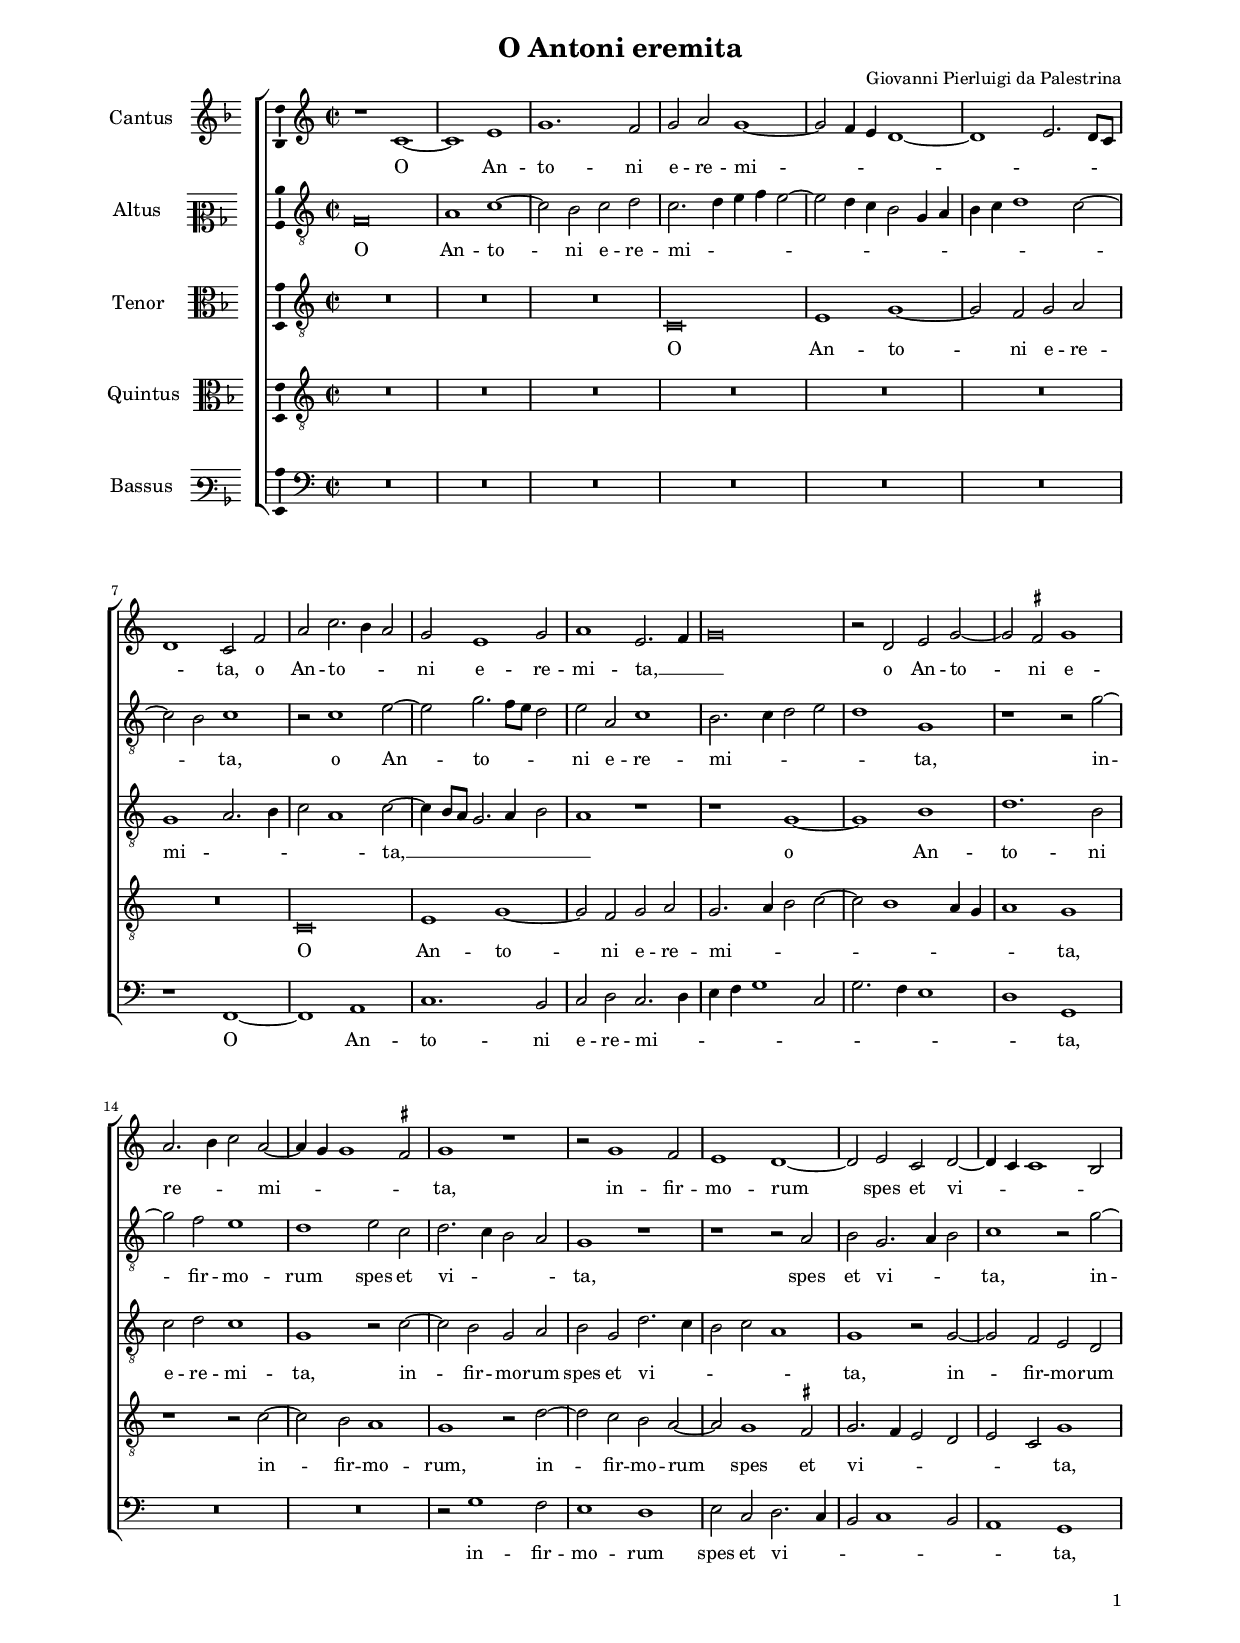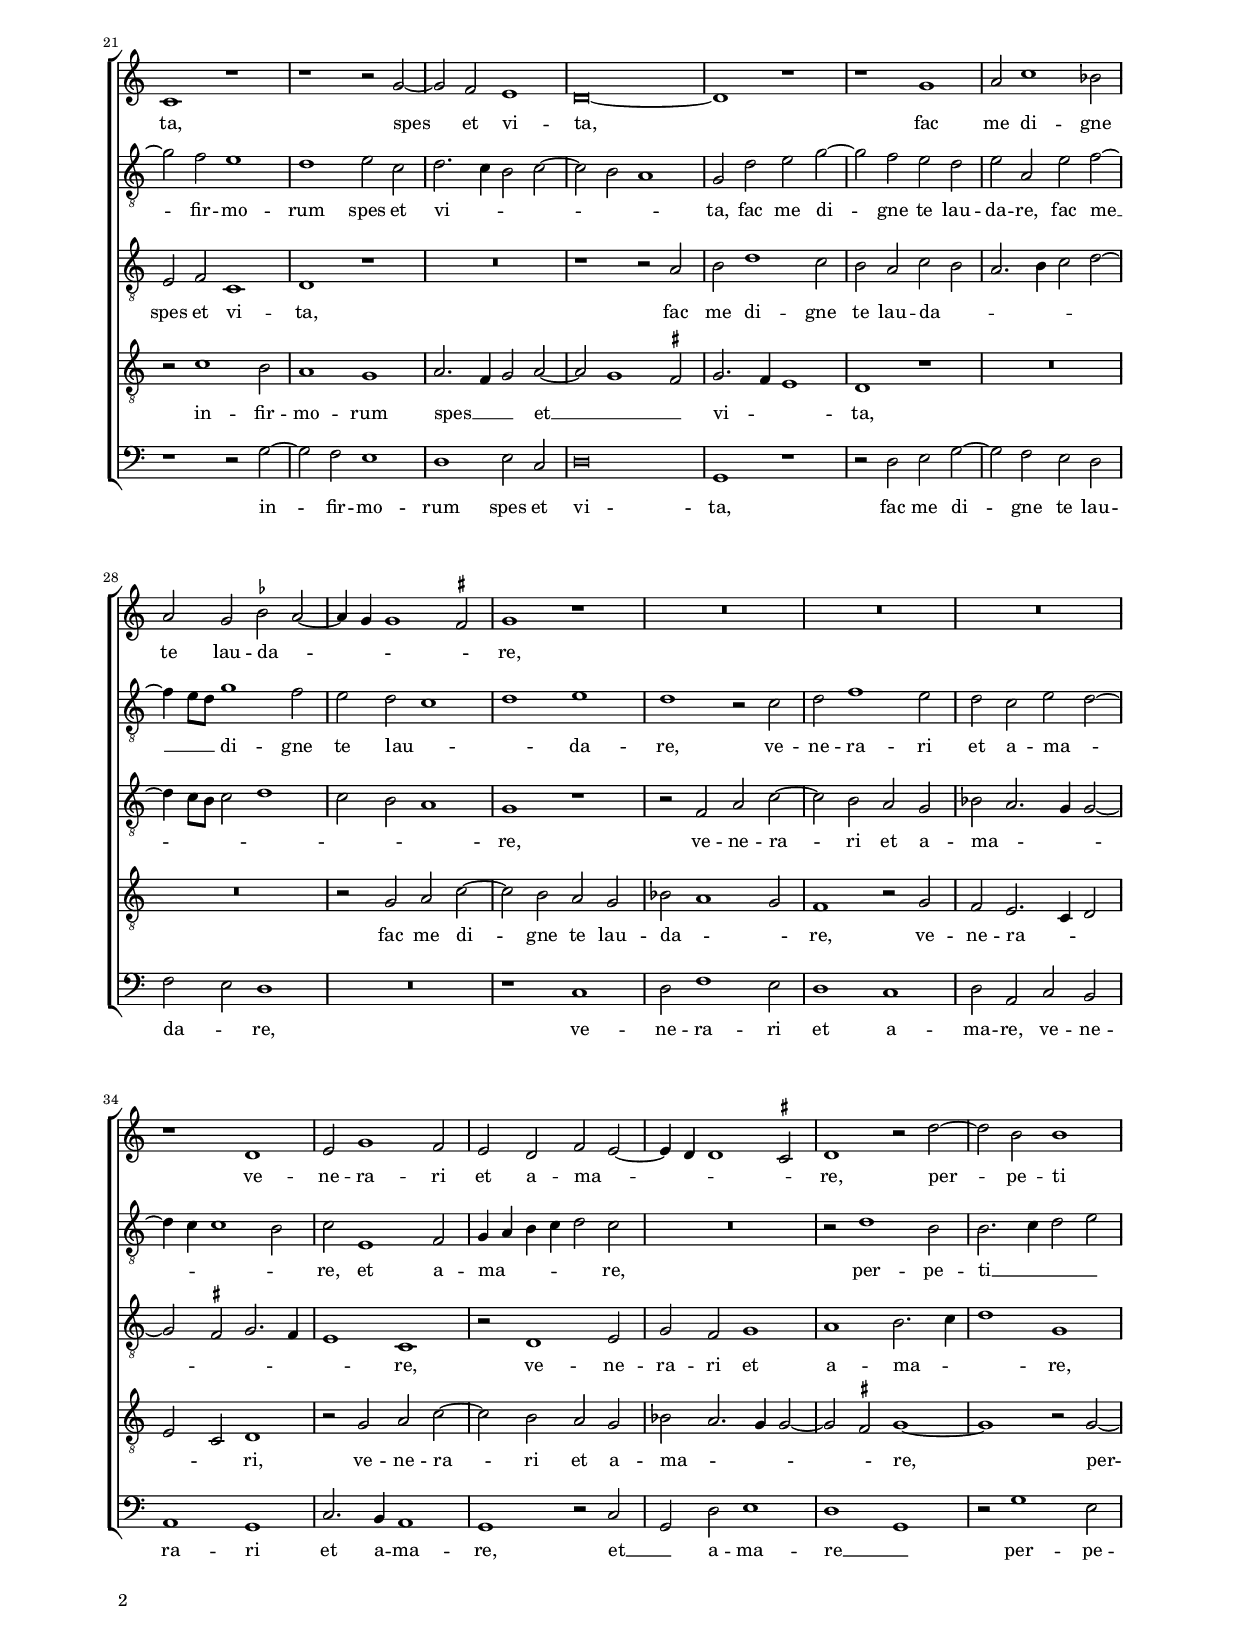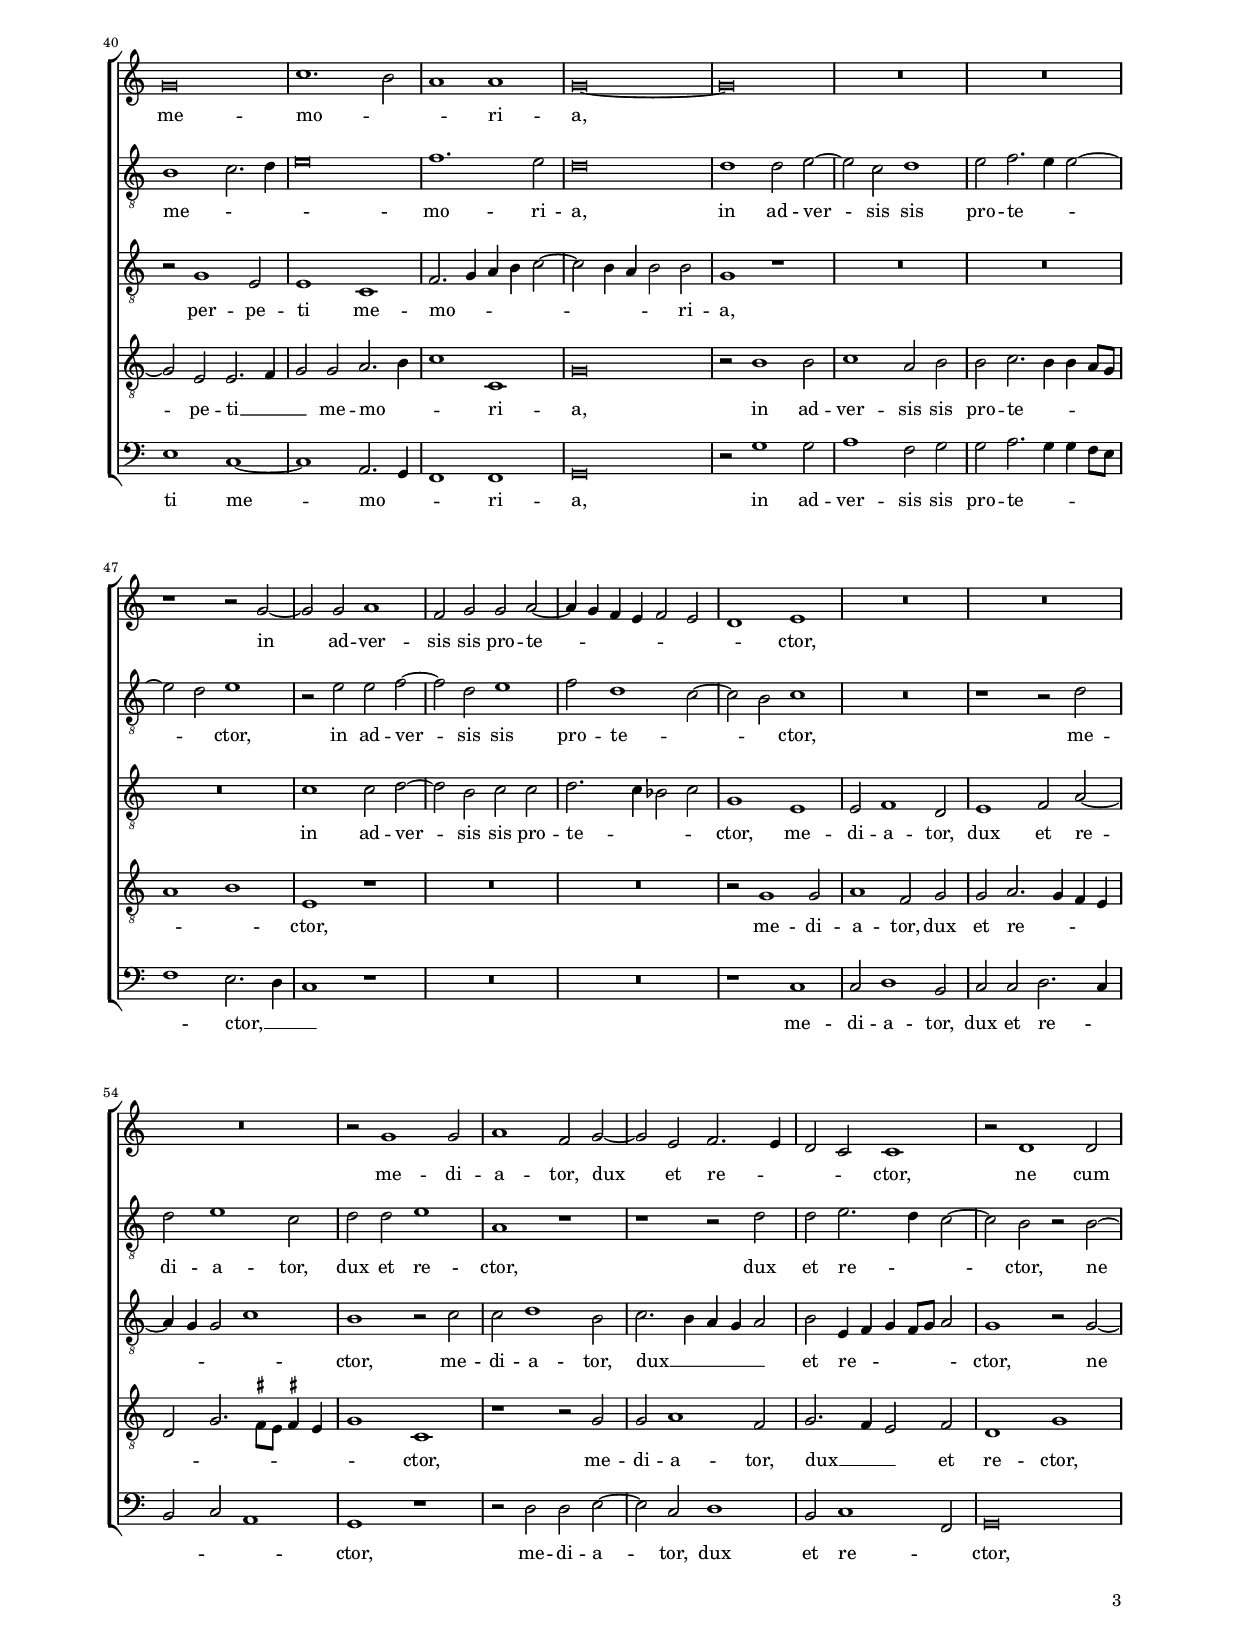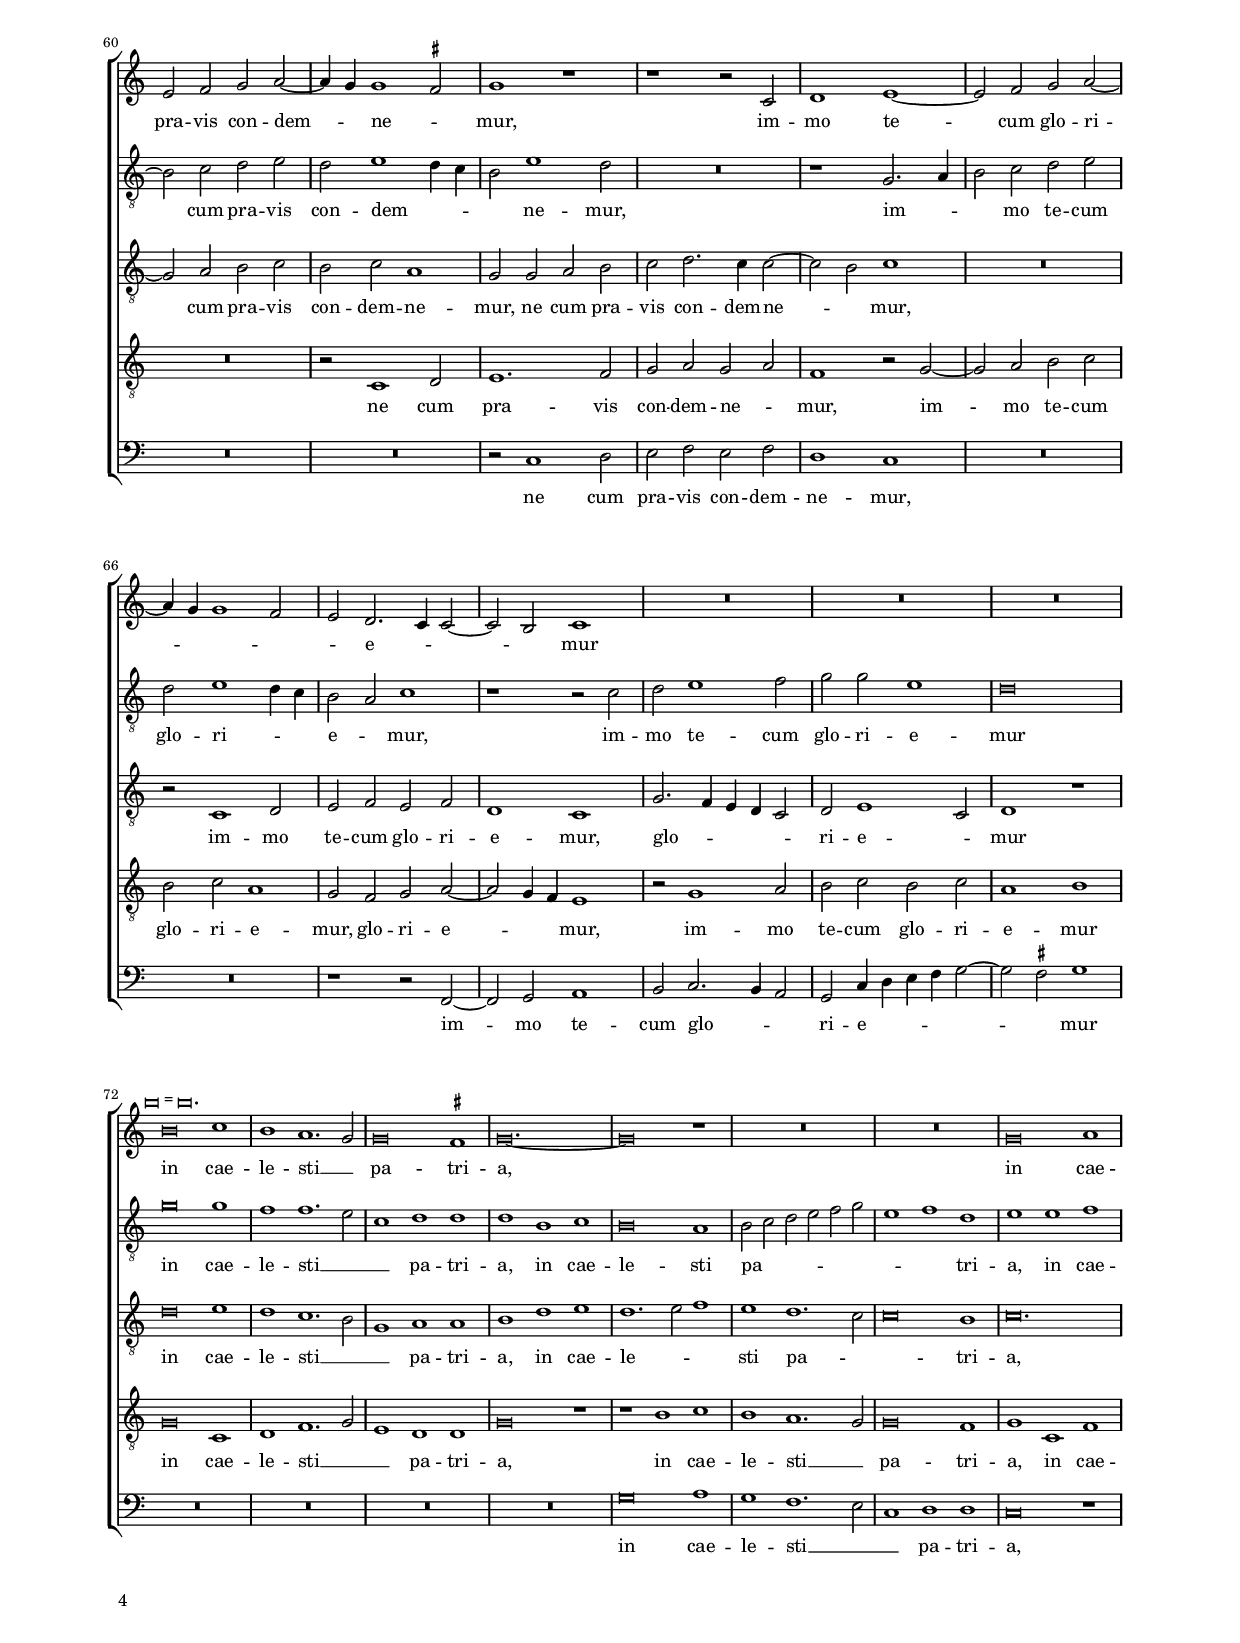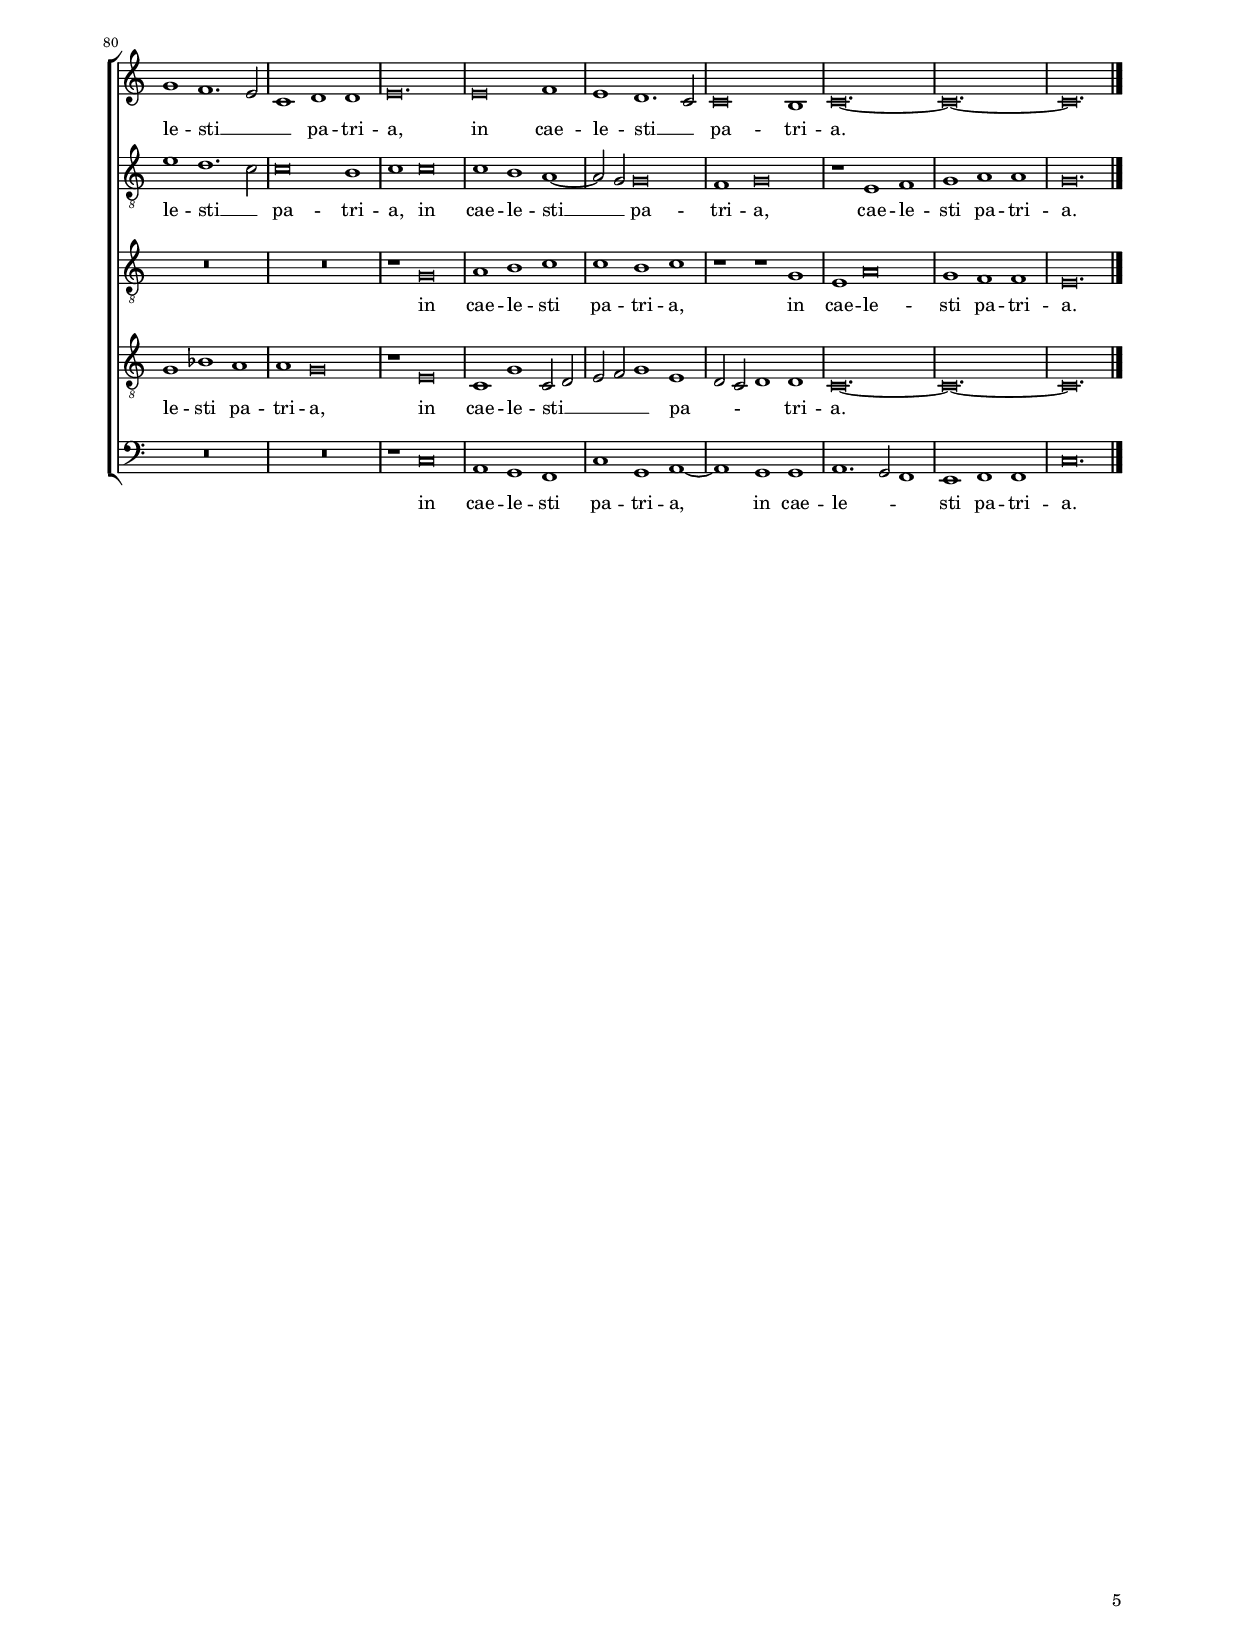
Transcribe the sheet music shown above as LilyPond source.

\header
{
  title="O Antoni eremita"
  composer="Giovanni Pierluigi da Palestrina"
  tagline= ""
}

\version "2.20.0"
\include "deutsch.ly"
#(set-global-staff-size 15)
% #(set-default-paper-size "letter")
#(ly:set-option 'point-and-click #f)


\paper
	{
	top-margin = 1.8 \cm
	bottom-margin = 1.2 \cm
	left-margin = 2 \cm
	right-margin = 2 \cm
	ragged-bottom = ##f
	ragged-last-bottom = ##t
	print-page-number = ##f
	system-system-spacing = #'((basic-distance . 18) (minimum-distance . 14) (padding . 8) (strechability . 150))
    oddFooterMarkup=\markup   \fill-line { "" \fromproperty #'page:page-number-string }
    evenFooterMarkup=\markup  \fill-line { \fromproperty #'page:page-number-string "" }
    last-bottom-spacing = #'((basic-distance . 12) (minimum-distance . 7) (padding . 4))
%	systems-per-page = 3
%   page-count = 4
%	min-systems-per-page = 3
	markup-system-spacing = #'(basic-distance . 12 )
%	print-all-headers = ##t
%	print-first-page-number = ##t
%	first-page-number = 1
	}

timeGlyphPhi =
#(ly:make-stencil
  `(path 0.001
    `(moveto  -1.06 0.0
      curveto -1.06 -0.60 -0.60 -1.06  0.00 -1.06
      curveto  0.60 -1.06  1.06 -0.60  1.06  0.00
      curveto  1.06  0.60  0.60  1.06  0.00  1.06
      curveto -0.60  1.06 -1.06  0.60 -1.06  0.00
      lineto  -0.50  0.00
      lineto  -0.50  0.34
      curveto -0.50  0.64 -0.30  0.94  0.00  0.94
      curveto  0.30  0.94  0.50  0.64  0.50  0.34
      lineto   0.50 -0.34
      curveto  0.50 -0.64  0.34 -0.94  0.00 -0.94
      curveto -0.30 -0.94 -0.50 -0.64 -0.50 -0.34
      lineto  -0.50  0.00
      moveto  -0.05  1.40
      curveto -0.08  1.40 -0.10  1.38 -0.10  1.35
      lineto  -0.10 -1.35
      curveto -0.10 -1.38 -0.08 -1.40 -0.05 -1.40
      lineto   0.05 -1.40
      curveto  0.08 -1.40  0.10 -1.38  0.10 -1.35
      lineto   0.10  1.35
      curveto  0.10  1.38  0.08  1.40  0.05  1.40
      closepath)
     'round
     'round
     #t)
   (cons -1.06 1.06)
   (cons -1 1))

threeTwo = \markup {
  \override #'(baseline-skip . 2)
  \number \vcenter \column {"3" "2"}
}

stencilPhiThreeTwo =
#(lambda (grob)
  (let ((sz (ly:grob-property grob 'font-size 0.0)))
       (set! (ly:grob-property grob 'stencil)
             (ly:stencil-combine-at-edge
               (ly:stencil-scale timeGlyphPhi 1 1)
               X
               RIGHT
               (grob-interpret-markup grob threeTwo )
               0.7 ))))

PhiThreeTwo = {
  \newSpacingSection
  \override Score.SpacingSpanner.common-shortest-duration = #(ly:make-moment 1 2)
  \once \override Staff.TimeSignature.stencil = #stencilPhiThreeTwo
  \time 3/1
}
 


global = {
	\key f \major
	\time 2/2 \set Score.measureLength = #(ly:make-moment 2/1)
    \set Score.tempoHideNote = ##t
    \tempo 2 = 90
    \skip 1*2*71
    \mark \markup { \fontsize #-3 \override #'(style . baroque) { \note  #"breve" #1 = \note #"breve." #1 } }
	\PhiThreeTwo
    \tempo 2 = 135
    \skip 1*3*17 \bar "|."
	}

	ficta = { \once \set suggestAccidentals = ##t }

	forget = #(define-music-function (music) (ly:music?) #{
		\accidentalStyle forget
		$music
		\accidentalStyle default
		#})

	m = \melisma
	me = \melismaEnd



incipitcantus = \markup { \score {
	{
	\set Staff.instrumentName = \markup { \fontsize #1 "Cantus" }
	\key f \major
	\clef violin
	s4 \bar ""
	}
	\layout  {
	raggedright = ##t
	indent = 1.6 \cm
	line-width = 2.2\cm
	\context { \Staff \remove Time_signature_engraver }
	\override Staff.Clef.Y-extent = #'(0 . 0)
	}} \hspace #1 }

      
incipitaltus = \markup { \score {
	{
	\set Staff.instrumentName = \markup { \fontsize #1 "Altus" }
	\key f \major
	\clef mezzosoprano
	s4 \bar ""
	}
	\layout  {
	raggedright = ##t
	indent = 1.6 \cm
	line-width = 2.2\cm
	\context { \Staff \remove Time_signature_engraver }
	\override Staff.Clef.Y-extent = #'(0 . 0)
	}} \hspace #1 }


incipittenor = \markup { \score {
	{
	\set Staff.instrumentName = \markup { \fontsize #1 "Tenor" }
	\key f \major
	\clef alto
	s4 \bar ""
	}
	\layout  {
	raggedright = ##t
	indent = 1.6 \cm
	line-width = 2.2\cm
	\context { \Staff \remove Time_signature_engraver }
	\override Staff.Clef.Y-extent = #'(0 . 0)
	}} \hspace #1 }
      
      
incipitquintus = \markup { \score {
	{
	\set Staff.instrumentName = \markup { \fontsize #1 "Quintus" }
	\key f \major
	\clef alto
	s4 \bar ""
	}
	\layout  {
	raggedright = ##t
	indent = 1.6 \cm
	line-width = 2.2\cm
	\context { \Staff \remove Time_signature_engraver }
	\override Staff.Clef.Y-extent = #'(0 . 0)
	}} \hspace #1 }
      
      
incipitbassus = \markup { \score {
	{
	\set Staff.instrumentName = \markup { \fontsize #1 "Bassus" }
	\key f \major
	\clef varbaritone
	s4 \bar ""
	}
	\layout  {
	raggedright = ##t
	indent = 1.6 \cm
	line-width = 2.2\cm
	\context { \Staff \remove Time_signature_engraver }
	\override Staff.Clef.Y-extent = #'(0 . 0)
	}} \hspace #1 }


cantus =  \relative c''
	{
	r1 f,~
	f1 a
	c1. b2 \noBreak
	c2 d c1~
%5
	c2 b4 a g1~ |
	g1 a2. g8 f \break \noPageBreak
	g1 f2 b
	d2 f2. e4 d2
	c2 a1 c2 \noBreak
%10
	d1 a2. b4 | \noBreak
	c\breve
	r2 g a c~
	c2 \ficta h c1 \break \noPageBreak
	d2. e4 f2 d~
%15
	d4 c c1 \ficta h2 |
	c1 r1 \noBreak
	r2 c1 b2 \noBreak
	a1 g~
	g2 a f g~
%20
	g4 f4 f1 e2 | \pageBreak
	f1 r
	r1 r2 c'~
	c2 b a1
	g\breve~
%25
	g1 r |
	r1 c
	d2 f1 es2 \break \noPageBreak
	d2 c \ficta es2 d~
	d4 c4 c1 \ficta h2
%30
	c1 r |
	R\breve
	R\breve
	R\breve \break \noPageBreak
	r1 g
%35
	a2 c1 b2 |
	a2 g b a~
	a4 g g1 \ficta fis2
	g1 r2 g'~
	g2 e e1 \pageBreak
%40
	c\breve |
	f1. e2
	d1 d
	c\breve~
	c\breve
%45
	R\breve |
	R\breve \break \noPageBreak
	r1 r2 c~
	c2 c d1
	b2 c c d~
%50
	d4 c b a b2 a |
	g1 a
	R\breve
	R\breve \break \noPageBreak
	R\breve
%55
	r2 c1 c2 |
	d1 b2 c~
	c2 a b2. a4
	g2 f f1
	r2 g1 g2 \pageBreak
%60
	a2 b c d~ |
	d4 c c1 \ficta h2
	c1 r
	r1 r2 f,
	g1 a~
%65
	a2 b c d~ | \break \noPageBreak
	d4 c c1 b2
	a2 g2. f4 f2~
	f2 e f1
	R\breve
%70
	R\breve |
	R\breve \break \noPageBreak
% Triple time
	e'\breve f1
	e1 d1. c2
	c\breve \ficta h1
%75
	c\breve.~ |
	c\breve r1
	R\breve.
	R\breve.
	c\breve d1 \pageBreak
%80
	c1 b1. a2 |
	f1 g g
	a\breve.
	a\breve b1
	a1 g1. f2
%85
	f\breve e1 |
	f\breve.~
	f\breve.~
	f\breve. |
	}


altus =  \relative c'
        {
	b\breve
	d1 f~
	f2 e f g
	f2. g4 a b a2~
%5
	a2 g4 f e2 c4 d |
	e4 f g1 f2~
	f2 e f1
	r2 f1 a2~
	a2 c2. b8 a g2
%10
	a2 d, f1 |
	e2. f4 g2 a
	g1 c,
	r1 r2 c'~
	c2 b a1
%15
	g1 a2 f |
	g2. f4 e2 d
	c1 r
	r1 r2 d
	e2 c2. d4 e2
%20
	f1 r2 c'~ |
	c2 b a1
	g1 a2 f
	g2. f4 e2 f~
	f2 e d1
%25
	c2 g' a c~ |
	c2 b a g
	a2 d, a' b~
	b4 a8 g c1 b2
	a2 g f1
%30
	g1 a |
	g1 r2 f
	g2 b1 a2
	g2 f a g~
	g4 f f1 e2
%35
	f2 a,1 b2 |
	c4 d e f g2 f
	R\breve
	r2 g1 e2
	e2. f4 g2 a
%40
	e1 f2. g4 |
	a\breve
	b1. a2
	g\breve
	g1 g2 a~
%45
	a2 f g1 |
	a2 b2. a4 a2~
	a2 g a1
	r2 a a b~
	b2 g a1
%50
	b2 g1 f2~ |
	f2 e f1
	R\breve
	r1 r2 g
	g2 a1 f2
%55
	g2 g a1 |
	d,1 r
	r1 r2 g
	g2 a2. g4 f2~
	f2 e r e~
%60
	e2 f g a |
	g2 a1 g4 f
	e2 a1 g2
	R\breve
	r1 c,2. d4
%65
	e2 f g a |
	g2 a1 g4 f
	e2 d f1
	r1 r2 f
	g2 a1 b2
%70
	c2 c a1 |
	g\breve
% Triple time
	c\breve c1
	b1 b1. a2
	f1 g g
%75
	g1 e f |
	e\breve d1
	e2 f g a b c
	a1 b g
	a1 a b
%80
	a1 g1. f2 |
	f\breve e1
	f1 f\breve
	f1 e d~
	d2 c c\breve
%85
	b1 c\breve |
	r1 a b
	c1 d d
	c\breve. |
	}


tenor =  \relative c'
	{
	R\breve
	R\breve
	R\breve
	f,\breve
%5
	a1 c~ |
	c2 b c d
	c1 d2. e4
	f2 d1 f2~
	f4 e8 d c2. d4 e2
%10
	d1 r |
	r1 c~
	c1 e
	g1. e2
	f2 g f1
%15
	c1 r2 f~ |
	f2 e c d
	e2 c g'2. f4
	e2 f d1
	c1 r2 c~
%20
	c2 b a g |
	a2 b f1
	g1 r
	R\breve
	r1 r2 d'
%25
	e2 g1 f2 |
	e2 d f e
	d2. e4 f2 g~
	g4 f8 e f2 g1
	f2 e d1
%30
	c1 r |
	r2 b d f~
	f2 e d c
	es2 d2. c4 c2~
	c2 \ficta h c2. \forget b4
%35
	a1 f |
	r2 g1 a2
	c2 b c1
	d1 e2. f4
	g1 c,
%40
	r2 c1 a2 |
	a1 f
	b2. c4 d e f2~
	f2 e4 d e2 e
	c1 r
%45
	R\breve |
	R\breve
	R\breve
	f1 f2 g~
	g2 e f f
%50
	g2. f4 es2 f |
	c1 a
	a2 b1 g2
	a1 b2 d~
	d4 c c2 f1
%55
	e1 r2 f |
	f2 g1 e2
	f2. e4 d c d2
	e2 a,4 b c b8 c d2
	c1 r2 c~
%60
	c2 d e f |
	e2 f d1
	c2 c d e
	f2 g2. f4 f2~
	f2 e f1
%65
	R\breve |
	r2 f,1 g2
	a2 b a b
	g1 f
	c'2. b4 a g f2
%70
	g2 a1 f2 |
	g1 r
% Triple time
	g'\breve a1
	g1 f1. e2
	c1 d d
%75
	e1 g a |
	g1. a2 b1
	a1 g1. f2
	f\breve e1
	f\breve.
%80
	R\breve. |
	R\breve.
	r1 c\breve
	d1 e f
	f1 e f
%85
	r1 r c |
	a1 d\breve
	c1 b b
	a\breve. |
	}


quintus  =  \relative c'
	{
	R\breve
	R\breve
	R\breve
	R\breve
%5
	R\breve |
	R\breve
	R\breve
	f,\breve
	a1 c~
%10
	c2 b c d |
	c2. d4 e2 f~
	f2 e1 d4 c
	d1 c
	r1 r2 f~
%15
	f2 e d1 |
	c1 r2 g'~
	g2 f e d~
	d2 c1 \ficta h2
	c2. b4 a2 g
%20
	a2 f c'1 |
	r2 f1 e2
	d1 c
	d2. b4 c2 d~
	d2 c1 \ficta h2
%25
	c2. b4 a1 |
	g1 r
	R\breve
	R\breve
	r2 c d f~
%30
	f2 e d c |
	es2 d1 c2
	b1 r2 c
	b2 a2. f4 g2
	a2 f g1
%35
	r2 c d f~ |
	f2 e d c
	es2 d2. c4 c2~
	c2 \ficta h c1~
	c1 r2 c~
%40
	c2 a a2. b4 |
	c2 c d2. e4
	f1 f,
	c'\breve
	r2 e1 e2
%45
	f1 d2 e |
	e2 f2. e4 e d8 c
	d1 e
	a,1 r
	R\breve
%50
	R\breve |
	r2 c1 c2
	d1 b2 c
	c2 d2. c4 b a
	g2 c2. \stemDown \ficta h8 a \stemNeutral \ficta h!4 a
%55
	c1 f, |
	r1 r2 c'
	c2 d1 b2
	c2. b4 a2 b
	g1 c
%60
	R\breve |
	r2 f,1 g2
	a1. b2
	c2 d c d
	b1 r2 c~
%65
	c2 d e f |
	e2 f d1
	c2 b c d~
	d2 c4 b a1
	r2 c1 d2
%70
	e2 f e f |
	d1 e
        % Triple time
	c\breve f,1
	g1 b1. c2
	a1 g g
%75
	c\breve r1 |
	r1 e f
	e1 d1. c2
	c\breve b1
	c1 f, b
%80
	c1 es d |
	d1 c\breve
	r1 a\breve
	f1 c' f,2 g
	a2 b c1 a
%85
	g2 f g1 g |
	f\breve.~
	f\breve.~
	f\breve. |
	}


bassus  =  \relative c
	{
	R\breve
	R\breve
	R\breve
	R\breve
%5
	R\breve |
	R\breve
	r1 b~
	b1 d
	f1. e2
%10
	f2 g f2. g4 |
	a4 b c1 f,2
	c'2. b4 a1
	g1 c,
	R\breve
%15
	R\breve |
	r2 c'1 b2
	a1 g
	a2 f g2. f4
	e2 f1 e2
%20
	d1 c |
	r1 r2 c'~
	c2 b a1
	g1 a2 f
	g\breve
%25
	c,1 r |
	r2 g' a c~
	c2 b a g
	b2 a g1
	R\breve
%30
	r1 f |
	g2 b1 a2
	g1 f
	g2 d f e
	d1 c
%35
	f2. e4 d1 |
	c1 r2 f
	c2 g' a1
	g1 c,
	r2 c'1 a2
%40
	a1 f~ |
	f1 d2. c4
	b1 b
	c\breve
	r2 c'1 c2
%45
	d1 b2 c |
	c2 d2. c4 c b8 a
	b1 a2. g4
	f1 r
	R\breve
%50
	R\breve |
	r1 f
	f2 g1 e2
	f2 f g2. f4
	e2 f d1
%55
	c1 r |
	r2 g' g a~
	a2 f g1
	e2 f1 b,2
	c\breve
%60
	R\breve |
	R\breve
	r2 f1 g2
	a2 b a b
	g1 f
%65
	R\breve |
	R\breve
	r1 r2 b,~
	b2 c d1
	e2 f2. e4 d2
%70
	c2 f4 g a b c2~ |
	c2 \ficta h c1
% Triple time
	R\breve.
	R\breve.
	R\breve.
%75
	R\breve. |
	c\breve d1
	c1 b1. a2
	f1 g g
	f\breve r1
%80
	R\breve. |
	R\breve.
	r1 f\breve
	d1 c b
	f'1 c d~
%85
	d1 c c |
	d1. c2 b1
	a1 b b
	f'\breve. |
	}


lyricscantus = \lyricmode {
	O An -- to -- ni e -- re -- mi -- _ _ _ _ _ _ _ ta,
        o An -- to -- _ _ ni e -- re -- mi -- ta, __ _ _
        o An -- to -- ni e -- re -- _ _ mi -- _ _ _ ta,
        in -- fir -- mo -- rum spes et vi -- _ _ _ ta,
        spes et vi -- ta,
        fac me di -- gne te lau -- da -- _ _ _ _ re,
        ve -- ne -- ra -- ri et a -- ma -- _ _ _ _ re,
        per -- pe -- ti me -- mo -- _ _ ri -- a,
        in ad -- ver -- sis sis pro -- te -- _ _ _ _ _ _ ctor,
        me -- di -- a -- tor, dux et re -- _ _ _ ctor,
        ne cum pra -- vis con -- dem -- _ ne -- _ mur,
        im -- mo te -- cum glo -- ri -- _ _ _ _ e -- _ _ _ mur
        in cae -- le -- sti __ _ pa -- tri -- a,
        in cae -- le -- sti __ _ _ pa -- tri -- a,
        in cae -- le -- sti __ _ pa -- tri -- a.
	}


lyricsaltus = \lyricmode {
        O An -- to -- ni e -- re -- mi -- _ _ _ _ _ _ _ _ _ _ _ _ _ _ ta,
        o An -- to -- _ _ _ ni e -- re -- mi -- _ _ _ _ ta,
        in -- fir -- mo -- rum spes et vi -- _ _ _ ta,
        spes et vi -- _ _ ta,
        in -- fir -- mo -- rum spes et vi -- _ _ _ _ _ ta,
        fac me di -- gne te lau -- da -- re,
        fac me __ _ _ di -- gne te lau -- _ _ da -- re,
        ve -- ne -- ra -- ri et a -- ma -- _ _ _ _ re,
        et a -- ma -- _ _ _ _  re,
        per -- pe -- ti __ _ _ _ me -- _ _ _ mo -- ri -- a,
        in ad -- ver -- sis sis pro -- te -- _ _ _ ctor,
        in ad -- ver -- sis sis pro -- te -- _ _ ctor,
        me -- di -- a -- tor, dux et re -- ctor,
        dux et re -- _ _ ctor,
        ne cum pra -- vis con -- dem -- _ _ _ ne -- mur,
        im -- _ _ mo te -- cum glo -- ri -- _ _ e -- _ mur,
        im -- mo te -- cum glo -- ri -- e -- mur
        in cae -- le -- sti __ _ _ pa -- tri -- a,
        in cae -- le -- sti pa -- _ _ _ _ _ _ _ tri -- a,
        in cae -- le -- sti __ _ pa -- tri -- a,
        in cae -- le -- sti __ _ pa -- tri -- a,
        cae -- le -- sti pa -- tri -- a.
	}


lyricstenor = \lyricmode {
	O An -- to -- ni e -- re -- mi -- _ _ _ _ ta, __ _ _ _ _ _ _
        o An -- to -- ni e -- re -- mi -- ta,
        in -- fir -- mo -- rum spes et vi -- _ _ _ _ ta,
        in -- fir -- mo -- rum spes et vi -- ta,
        fac me di -- gne te lau -- da -- _ _ _ _ _ _ _ _ _ _ _ _ re,
        ve -- ne -- ra -- ri et a -- ma -- _ _ _ _ _ _ _ re,
        ve -- ne -- ra -- ri et a -- ma -- _ _ re,
        per -- pe -- ti me -- mo -- _ _ _ _ _ _ _ ri -- a,
        in ad -- ver -- sis sis pro -- te -- _ _ _ ctor,
        me -- di -- a -- tor, dux et re -- _ _ _ ctor,
        me -- di -- a -- tor, dux __ _ _ _ _ et re -- _ _ _ _ _ ctor,
        ne cum pra -- vis con -- dem -- ne -- mur,
        ne cum pra -- vis con -- dem -- ne -- _ mur,
        im -- mo te -- cum glo -- ri -- e -- mur,
        glo -- _ _ _ _ ri -- e -- _ mur
        in cae -- le -- sti __ _ _ pa -- tri -- a,
        in cae -- le -- _ _ sti pa -- _ _ tri -- a,
        in cae -- le -- sti pa -- tri -- a,
        in cae -- le -- sti pa -- tri -- a.
	}


lyricsquintus = \lyricmode {
	O An -- to -- ni e -- re -- mi -- _ _ _ _ _ _ _ ta,
        in -- fir -- mo -- rum,
        in -- fir -- mo -- rum spes et vi -- _ _ _ _ _ ta,
        in -- fir -- mo -- rum spes __ _ _ et __ _ _ vi -- _ _ ta,
        fac me di -- gne te lau -- da -- _ _ re,
        ve -- ne -- ra -- _ _ _ _ ri,
        ve -- ne -- ra -- ri et a -- ma -- _ _ _ _ re,
        per -- pe -- ti __ _ _ me -- mo -- _ _ ri -- a,
        in ad -- ver -- sis sis pro -- te -- _ _ _ _ _ _ ctor,
        me -- di -- a -- tor, dux et re -- _ _ _ _ _ _ _ _ _ _ ctor,
        me -- di -- a -- tor, dux __ _ _ et re -- ctor,
        ne cum pra -- vis con -- dem -- ne -- _ mur,
        im -- mo te -- cum glo -- ri -- e -- mur,
        glo -- ri -- e -- _ _ mur,
        im -- mo te -- cum glo -- ri -- e -- mur
        in cae -- le -- sti __ _ _ pa -- tri -- a,
        in cae -- le -- sti __ _ pa -- tri -- a,
        in cae -- le -- sti pa -- tri -- a,
        in cae -- le -- sti __ _ _ _ _ pa -- _ _ _ tri -- a.
	}


lyricsbassus = \lyricmode {
	O An -- to -- ni e -- re -- mi -- _ _ _ _ _ _ _ _ _ ta,
        in -- fir -- mo -- rum spes et vi -- _ _ _ _ _ ta,
        in -- fir -- mo -- rum spes et vi -- ta,
        fac me di -- gne te lau -- da -- _ re,
        ve -- ne -- ra -- ri et a -- ma -- re,
        ve -- ne -- ra -- ri et a -- ma -- re,
        et __ _ a -- ma -- re __ _
        per -- pe -- ti me -- mo -- _ _ ri -- a,
        in ad -- ver -- sis sis pro -- te -- _ _ _ _ _ ctor, __ _ _
        me -- di -- a -- tor, dux et re -- _ _ _ _ ctor,
        me -- di -- a -- tor, dux et re -- _ ctor,
        ne cum pra -- vis con -- dem -- ne -- mur,
        im -- mo te -- cum glo -- _ _ ri -- e -- _ _ _ _ _ mur
        in cae -- le -- sti __ _ _ pa -- tri -- a,
        in cae -- le -- sti pa -- tri -- a,
        in cae -- le -- _ _ sti pa -- tri -- a.
	}


\score
{  
   \transpose f c {
	\new ChoirStaff \with { \override StaffGrouper.staff-staff-spacing.basic-distance = #12 }
	<<

	\new Staff << \global
	\new Voice="v1" {
		\set Staff.instrumentName=\incipitcantus
%		\set Staff.instrumentName= "S"
		\set Staff.midiInstrument = "reed organ"
		\clef violin
		\cantus }
	\new Lyrics \lyricsto "v1" {\lyricscantus }
	>>


	\new Staff << \global
	\new Voice="v2" {
		\set Staff.instrumentName=\incipitaltus
%		\set Staff.instrumentName= "A"
		\set Staff.midiInstrument = "reed organ"
		\clef "G_8" 
		\altus}
	\new Lyrics \lyricsto "v2" {\lyricsaltus }
	>>


	\new Staff << \global
	\new Voice="v3" {
		\set Staff.instrumentName=\incipittenor
%		\set Staff.instrumentName= "T"
		\set Staff.midiInstrument = "reed organ"
		\clef "G_8"
		\tenor }
	\new Lyrics \lyricsto "v3" {\lyricstenor }
	>>


	\new Staff << \global
	\new Voice="v5" {
		\set Staff.instrumentName=\incipitquintus
%		\set Staff.instrumentName= "Q"
		\set Staff.midiInstrument = "reed organ"
		\clef "G_8"
		\quintus}
	\new Lyrics \lyricsto "v5" {\lyricsquintus }
	>>


	\new Staff << \global
	\new Voice="v4" {
		\set Staff.instrumentName=\incipitbassus
%		\set Staff.instrumentName= "B"
		\set Staff.midiInstrument = "reed organ"
		\clef bass 
		\bassus }
	\new Lyrics \lyricsto "v4" {\lyricsbassus}
	>>

	>>
	} % transpose

	\layout
	{
	indent = 2.5\cm
	\context { \Lyrics \override VerticalAxisGroup.nonstaff-relatedstaff-spacing.padding = #1.4 }
%	\context { \Lyrics \override LyricText.font-size = #1 }
	\context { \Staff \override TimeSignature.break-visibility = #end-of-line-invisible }
    \context { \Staff \consists "Ambitus_engraver" }
	\context { \Score \override BarNumber.padding = #2 }
	\context { \Voice \override NoteHead.style = #'baroque }
	}

\midi
	{
	}

}


% EOF
